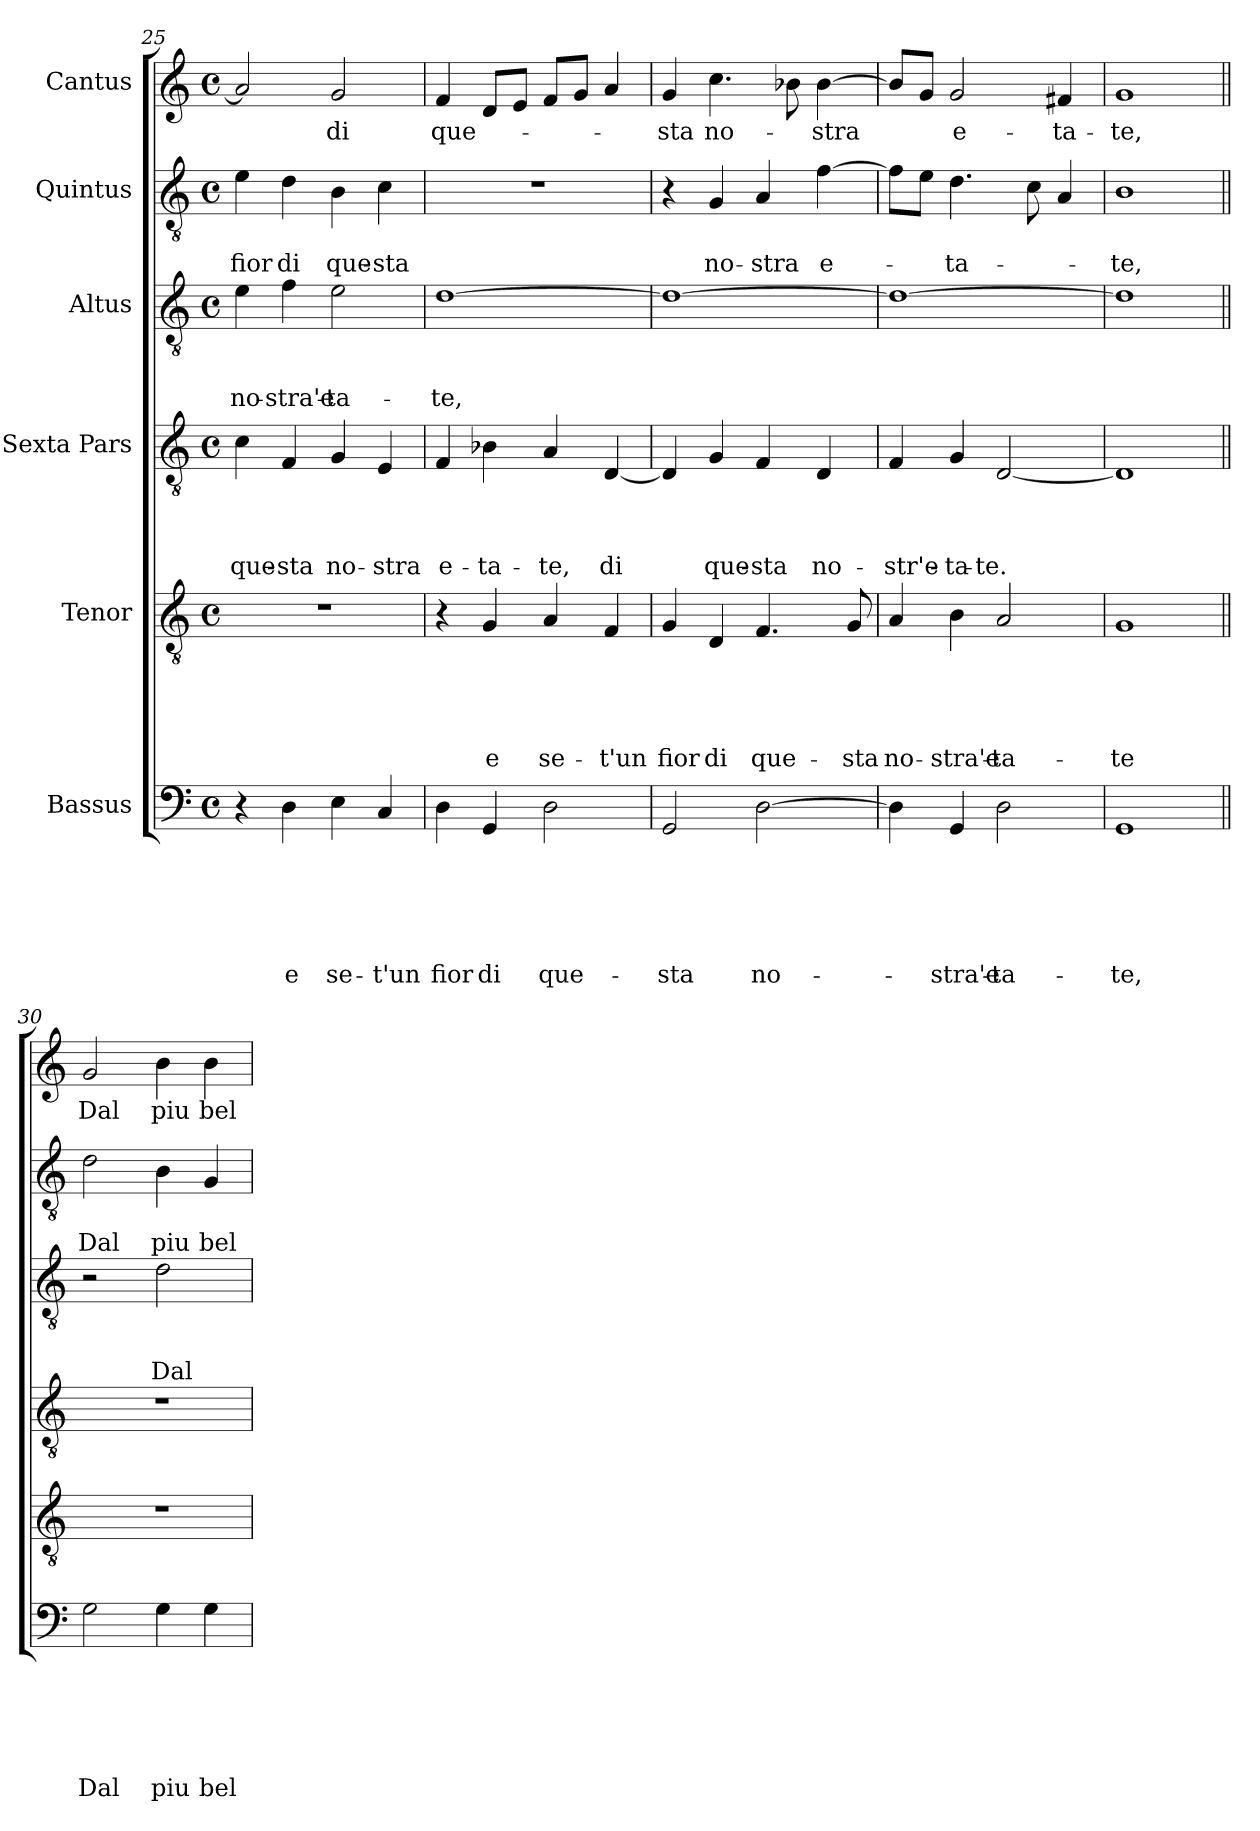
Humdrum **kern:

**kern	**text	**text	**text	**text	**text	**text	**kern	**text	**text	**text	**text	**text	**kern	**text	**text	**text	**text	**kern	**text	**text	**text	**kern	**text	**text	**kern	**text
*part6	*part6	*part6	*part6	*part6	*part6	*part6	*part5	*part5	*part5	*part5	*part5	*part5	*part4	*part4	*part4	*part4	*part4	*part3	*part3	*part3	*part3	*part2	*part2	*part2	*part1	*part1
*staff6	*staff6	*staff6	*staff6	*staff6	*staff6	*staff6	*staff5	*staff5	*staff5	*staff5	*staff5	*staff5	*staff4	*staff4	*staff4	*staff4	*staff4	*staff3	*staff3	*staff3	*staff3	*staff2	*staff2	*staff2	*staff1	*staff1
*I"Bassus	*	*	*	*	*	*	*I"Tenor	*	*	*	*	*	*I"Sexta Pars	*	*	*	*	*I"Altus	*	*	*	*I"Quintus	*	*	*I"Cantus	*
*clefF4	*	*	*	*	*	*	*clefGv2	*	*	*	*	*	*clefGv2	*	*	*	*	*clefGv2	*	*	*	*clefGv2	*	*	*clefG2	*
*k[]	*	*	*	*	*	*	*k[]	*	*	*	*	*	*k[]	*	*	*	*	*k[]	*	*	*	*k[]	*	*	*k[]	*
*C:	*	*	*	*	*	*	*C:	*	*	*	*	*	*C:	*	*	*	*	*C:	*	*	*	*C:	*	*	*C:	*
*M4/4	*	*	*	*	*	*	*M4/4	*	*	*	*	*	*M4/4	*	*	*	*	*M4/4	*	*	*	*M4/4	*	*	*M4/4	*
*met(c)	*	*	*	*	*	*	*met(c)	*	*	*	*	*	*met(c)	*	*	*	*	*met(c)	*	*	*	*met(c)	*	*	*met(c)	*
=25	=25	=25	=25	=25	=25	=25	=25	=25	=25	=25	=25	=25	=25	=25	=25	=25	=25	=25	=25	=25	=25	=25	=25	=25	=25	=25
4r	.	.	.	.	.	.	1r	.	.	.	.	.	4c\	.	.	.	que-	4e\	.	.	no-	4e\	.	fior	2a/]	.
4D\	.	.	.	.	.	e	.	.	.	.	.	.	4F/	.	.	.	-sta	4f\	.	.	-stra'e-	4d\	.	di	.	.
4E\	.	.	.	.	.	se-	.	.	.	.	.	.	4G/	.	.	.	no-	2e\	.	.	-ta-	4B\	.	que-	2g/	di
4C/	.	.	.	.	.	-t'un	.	.	.	.	.	.	4E/	.	.	.	-stra	.	.	.	.	4c\	.	-sta	.	.
!!LO:LB:g=z
=26	=26	=26	=26	=26	=26	=26	=26	=26	=26	=26	=26	=26	=26	=26	=26	=26	=26	=26	=26	=26	=26	=26	=26	=26	=26	=26
4D\	.	.	.	.	.	fior	4r	.	.	.	.	.	4F/	.	.	.	e-	[1d	.	.	-te,	1r	.	.	4f/	que-
4GG/	.	.	.	.	.	di	4G/	.	.	.	.	e	4B-\	.	.	.	-ta-	.	.	.	.	.	.	.	8d/L	.
.	.	.	.	.	.	.	.	.	.	.	.	.	.	.	.	.	.	.	.	.	.	.	.	.	8e/J	.
2D\	.	.	.	.	.	que-	4A/	.	.	.	.	se-	4A/	.	.	.	-te,	.	.	.	.	.	.	.	8f/L	.
.	.	.	.	.	.	.	.	.	.	.	.	.	.	.	.	.	.	.	.	.	.	.	.	.	8g/J	.
.	.	.	.	.	.	.	4F/	.	.	.	.	-t'un	[4D/	.	.	.	di	.	.	.	.	.	.	.	4a/	.
=27	=27	=27	=27	=27	=27	=27	=27	=27	=27	=27	=27	=27	=27	=27	=27	=27	=27	=27	=27	=27	=27	=27	=27	=27	=27	=27
2GG/	.	.	.	.	.	-sta	4G/	.	.	.	.	fior	4D/]	.	.	.	.	1d_	.	.	.	4r	.	.	4g/	-sta
.	.	.	.	.	.	.	4D/	.	.	.	.	di	4G/	.	.	.	que-	.	.	.	.	4G/	.	no-	4.cc\	no-
[2D\	.	.	.	.	.	no-	4.F/	.	.	.	.	que-	4F/	.	.	.	-sta	.	.	.	.	4A/	.	-stra	.	.
.	.	.	.	.	.	.	.	.	.	.	.	.	.	.	.	.	.	.	.	.	.	.	.	.	8b-\	.
.	.	.	.	.	.	.	.	.	.	.	.	.	4D/	.	.	.	no-	.	.	.	.	[4f\	.	e-	[4b-\	-stra
.	.	.	.	.	.	.	8G/	.	.	.	.	-sta	.	.	.	.	.	.	.	.	.	.	.	.	.	.
=28	=28	=28	=28	=28	=28	=28	=28	=28	=28	=28	=28	=28	=28	=28	=28	=28	=28	=28	=28	=28	=28	=28	=28	=28	=28	=28
4D\]	.	.	.	.	.	.	4A/	.	.	.	.	no-	4F/	.	.	.	-str'e-	1d_	.	.	.	8f\L]	.	.	8b-/L]	.
.	.	.	.	.	.	.	.	.	.	.	.	.	.	.	.	.	.	.	.	.	.	8e\J	.	.	8g/J	.
4GG/	.	.	.	.	.	-stra'e-	4B\	.	.	.	.	-stra'e-	4G/	.	.	.	-ta-	.	.	.	.	4.d\	.	-ta-	2g/	e-
2D\	.	.	.	.	.	-ta-	2A/	.	.	.	.	-ta-	[2D/	.	.	.	-te.	.	.	.	.	.	.	.	.	.
.	.	.	.	.	.	.	.	.	.	.	.	.	.	.	.	.	.	.	.	.	.	8c\	.	.	.	.
.	.	.	.	.	.	.	.	.	.	.	.	.	.	.	.	.	.	.	.	.	.	4A/	.	.	4f#X/	-ta-
=29	=29	=29	=29	=29	=29	=29	=29	=29	=29	=29	=29	=29	=29	=29	=29	=29	=29	=29	=29	=29	=29	=29	=29	=29	=29	=29
1GG	.	.	.	.	.	-te,	1G	.	.	.	.	-te	1D]	.	.	.	.	1d]	.	.	.	1B	.	-te,	1g	-te,
=30||	=30||	=30||	=30||	=30||	=30||	=30||	=30||	=30||	=30||	=30||	=30||	=30||	=30||	=30||	=30||	=30||	=30||	=30||	=30||	=30||	=30||	=30||	=30||	=30||	=30||	=30||
2G\	.	.	.	.	.	Dal	1r	.	.	.	.	.	1r	.	.	.	.	2r	.	.	.	2d\	.	Dal	2g/	Dal
4G\	.	.	.	.	.	piu	.	.	.	.	.	.	.	.	.	.	.	2d\	.	.	Dal	4B\	.	piu	4b\	piu
4G\	.	.	.	.	.	bel	.	.	.	.	.	.	.	.	.	.	.	.	.	.	.	4G/	.	bel	4b\	bel
=	=	=	=	=	=	=	=	=	=	=	=	=	=	=	=	=	=	=	=	=	=	=	=	=	=	=
*-	*-	*-	*-	*-	*-	*-	*-	*-	*-	*-	*-	*-	*-	*-	*-	*-	*-	*-	*-	*-	*-	*-	*-	*-	*-	*-
